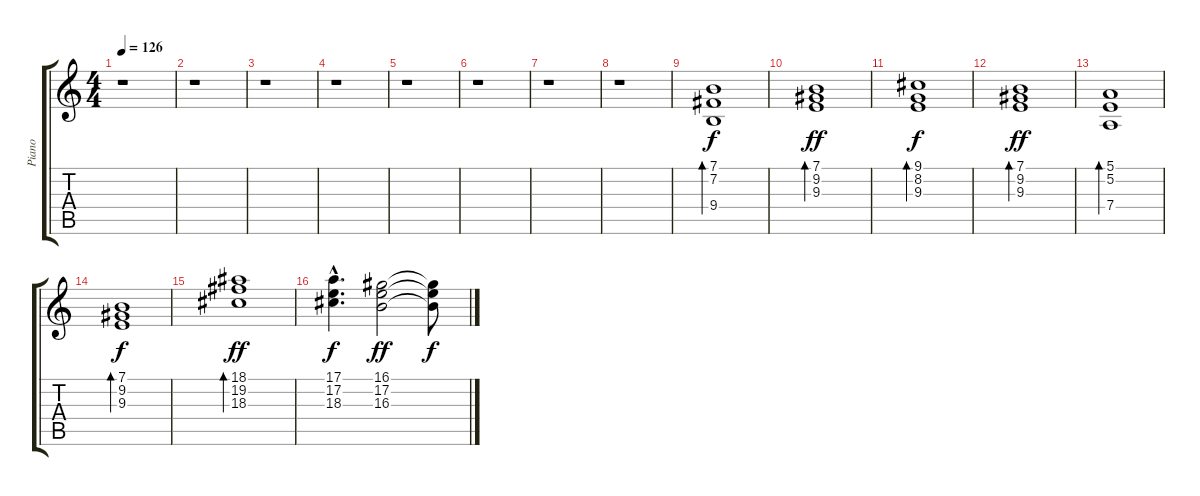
\track ("Piano" "Piano") {instrument acousticgrandpiano}
\staff {score tabs}
\tuning (E4 B3 G3 D3 A2 E2) {hide}
\ts (4 4)
\tempo 126
\clef g2
\ks c
r.1{dy f} |
r.1 |
r.1 |
r.1 |
r.1 |
r.1 |
r.1 |
r.1 |
(7.1 7.2 9.4).1{bd 240} |
(7.1 9.2 9.3).1{bd 240 dy ff} |
(9.1 8.2 9.3).1{bd 240 dy f} |
(7.1 9.2 9.3).1{bd 240 dy ff} |
(5.1 5.2 7.4).1{bd 240} |
(7.1 9.2 9.3).1{bd 240 dy f} |
(18.1 19.2 18.3).1{bd 240 dy ff} |
(17.1{hac} 17.2{hac} 18.3{hac}).4{d dy f} (16.1 17.2 16.3).2{dy ff} (16.1{t} 17.2{t} 16.3{t}).8{dy f}
